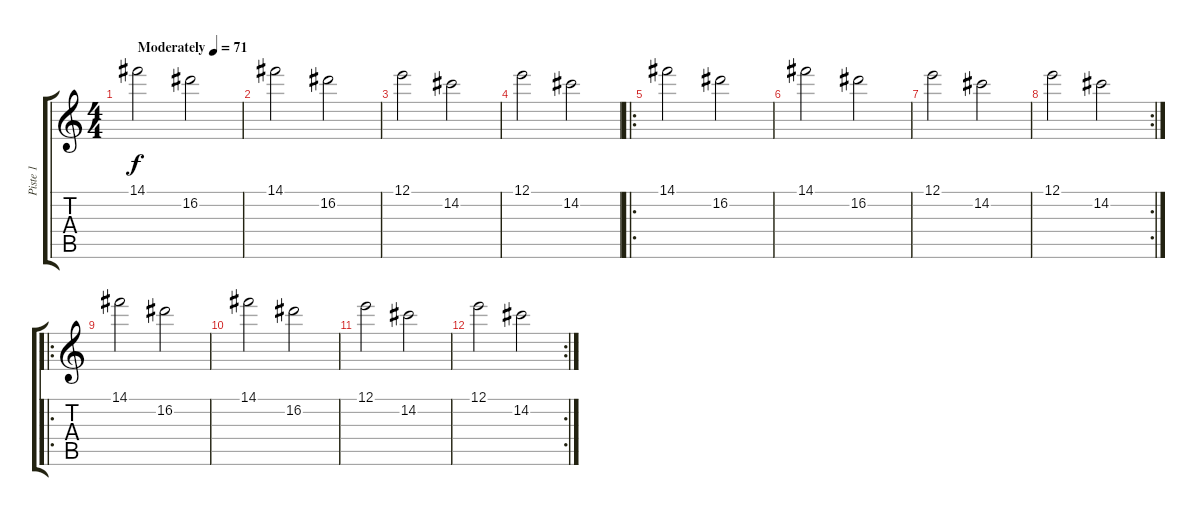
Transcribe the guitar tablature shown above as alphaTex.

\track ("Piste 1" "Piste 1") {instrument distortionguitar}
\staff {score tabs}
\tuning (E4 B3 G3 D3 A2 E2) {hide}
\ts (4 4)
\tempo (71 "Moderately")
\clef g2
\ks c
14.1.2{dy f instrument distortionguitar} 16.2.2 |
14.1.2 16.2.2 |
12.1.2 14.2.2 |
12.1.2 14.2.2 |
\ro
14.1.2 16.2.2 |
14.1.2 16.2.2 |
12.1.2 14.2.2 |
\rc 2
12.1.2 14.2.2 |
\ro
14.1.2 16.2.2 |
14.1.2 16.2.2 |
12.1.2 14.2.2 |
\rc 2
12.1.2 14.2.2
